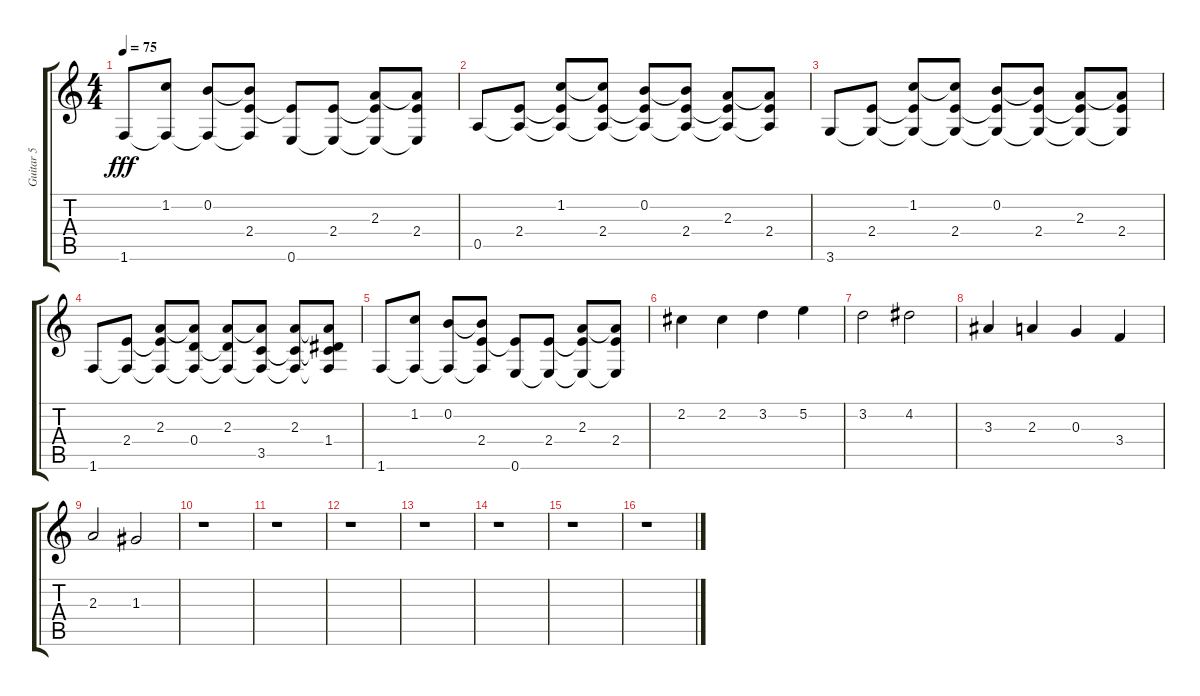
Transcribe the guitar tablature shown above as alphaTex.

\track ("Guitar 5" "Guitar 5") {instrument distortionguitar}
\staff {score tabs}
\tuning (E4 B3 G3 D3 A2 E2) {hide}
\ts (4 4)
\tempo 75
\clef g2
\ks c
1.6.8{dy fff} (1.2 1.6{t}).8 (0.2 1.6{t}).8 (0.2{t} 2.4 1.6{t}).8 (2.4{t} 0.6).8 (2.4 0.6{t}).8 (2.3 2.4{t} 0.6{t}).8 (2.3{t} 2.4 0.6{t}).8 |
0.5.8 (2.4 0.5{t}).8 (1.2 2.4{t} 0.5{t}).8 (1.2{t} 2.4 0.5{t}).8 (0.2 2.4{t} 0.5{t}).8 (0.2{t} 2.4 0.5{t}).8 (2.3 2.4{t} 0.5{t}).8 (2.3{t} 2.4 0.5{t}).8 |
3.6.8 (2.4 3.6{t}).8 (1.2 2.4{t} 3.6{t}).8 (1.2{t} 2.4 3.6{t}).8 (0.2 2.4{t} 3.6{t}).8 (0.2{t} 2.4 3.6{t}).8 (2.3 2.4{t} 3.6{t}).8 (2.3{t} 2.4 3.6{t}).8 |
1.6.8 (2.4 1.6{t}).8 (2.3 2.4{t} 1.6{t}).8 (2.3{t} 0.4 1.6{t}).8 (2.3 0.4{t} 1.6{t}).8 (2.3{t} 3.5 1.6{t}).8 (2.3 3.5{t} 1.6{t}).8 (2.3{t} 1.4 3.5{t} 1.6{t}).8 |
1.6.8 (1.2 1.6{t}).8 (0.2 1.6{t}).8 (0.2{t} 2.4 1.6{t}).8 (2.4{t} 0.6).8 (2.4 0.6{t}).8 (2.3 2.4{t} 0.6{t}).8 (2.3{t} 2.4 0.6{t}).8 |
2.2.4{volume 11} 2.2.4 3.2.4 5.2.4 |
3.2.2 4.2.2 |
3.3.4 2.3.4 0.3.4 3.4.4 |
2.3.2 1.3.2 |
r.1 |
r.1 |
r.1 |
r.1 |
r.1 |
r.1 |
r.1
